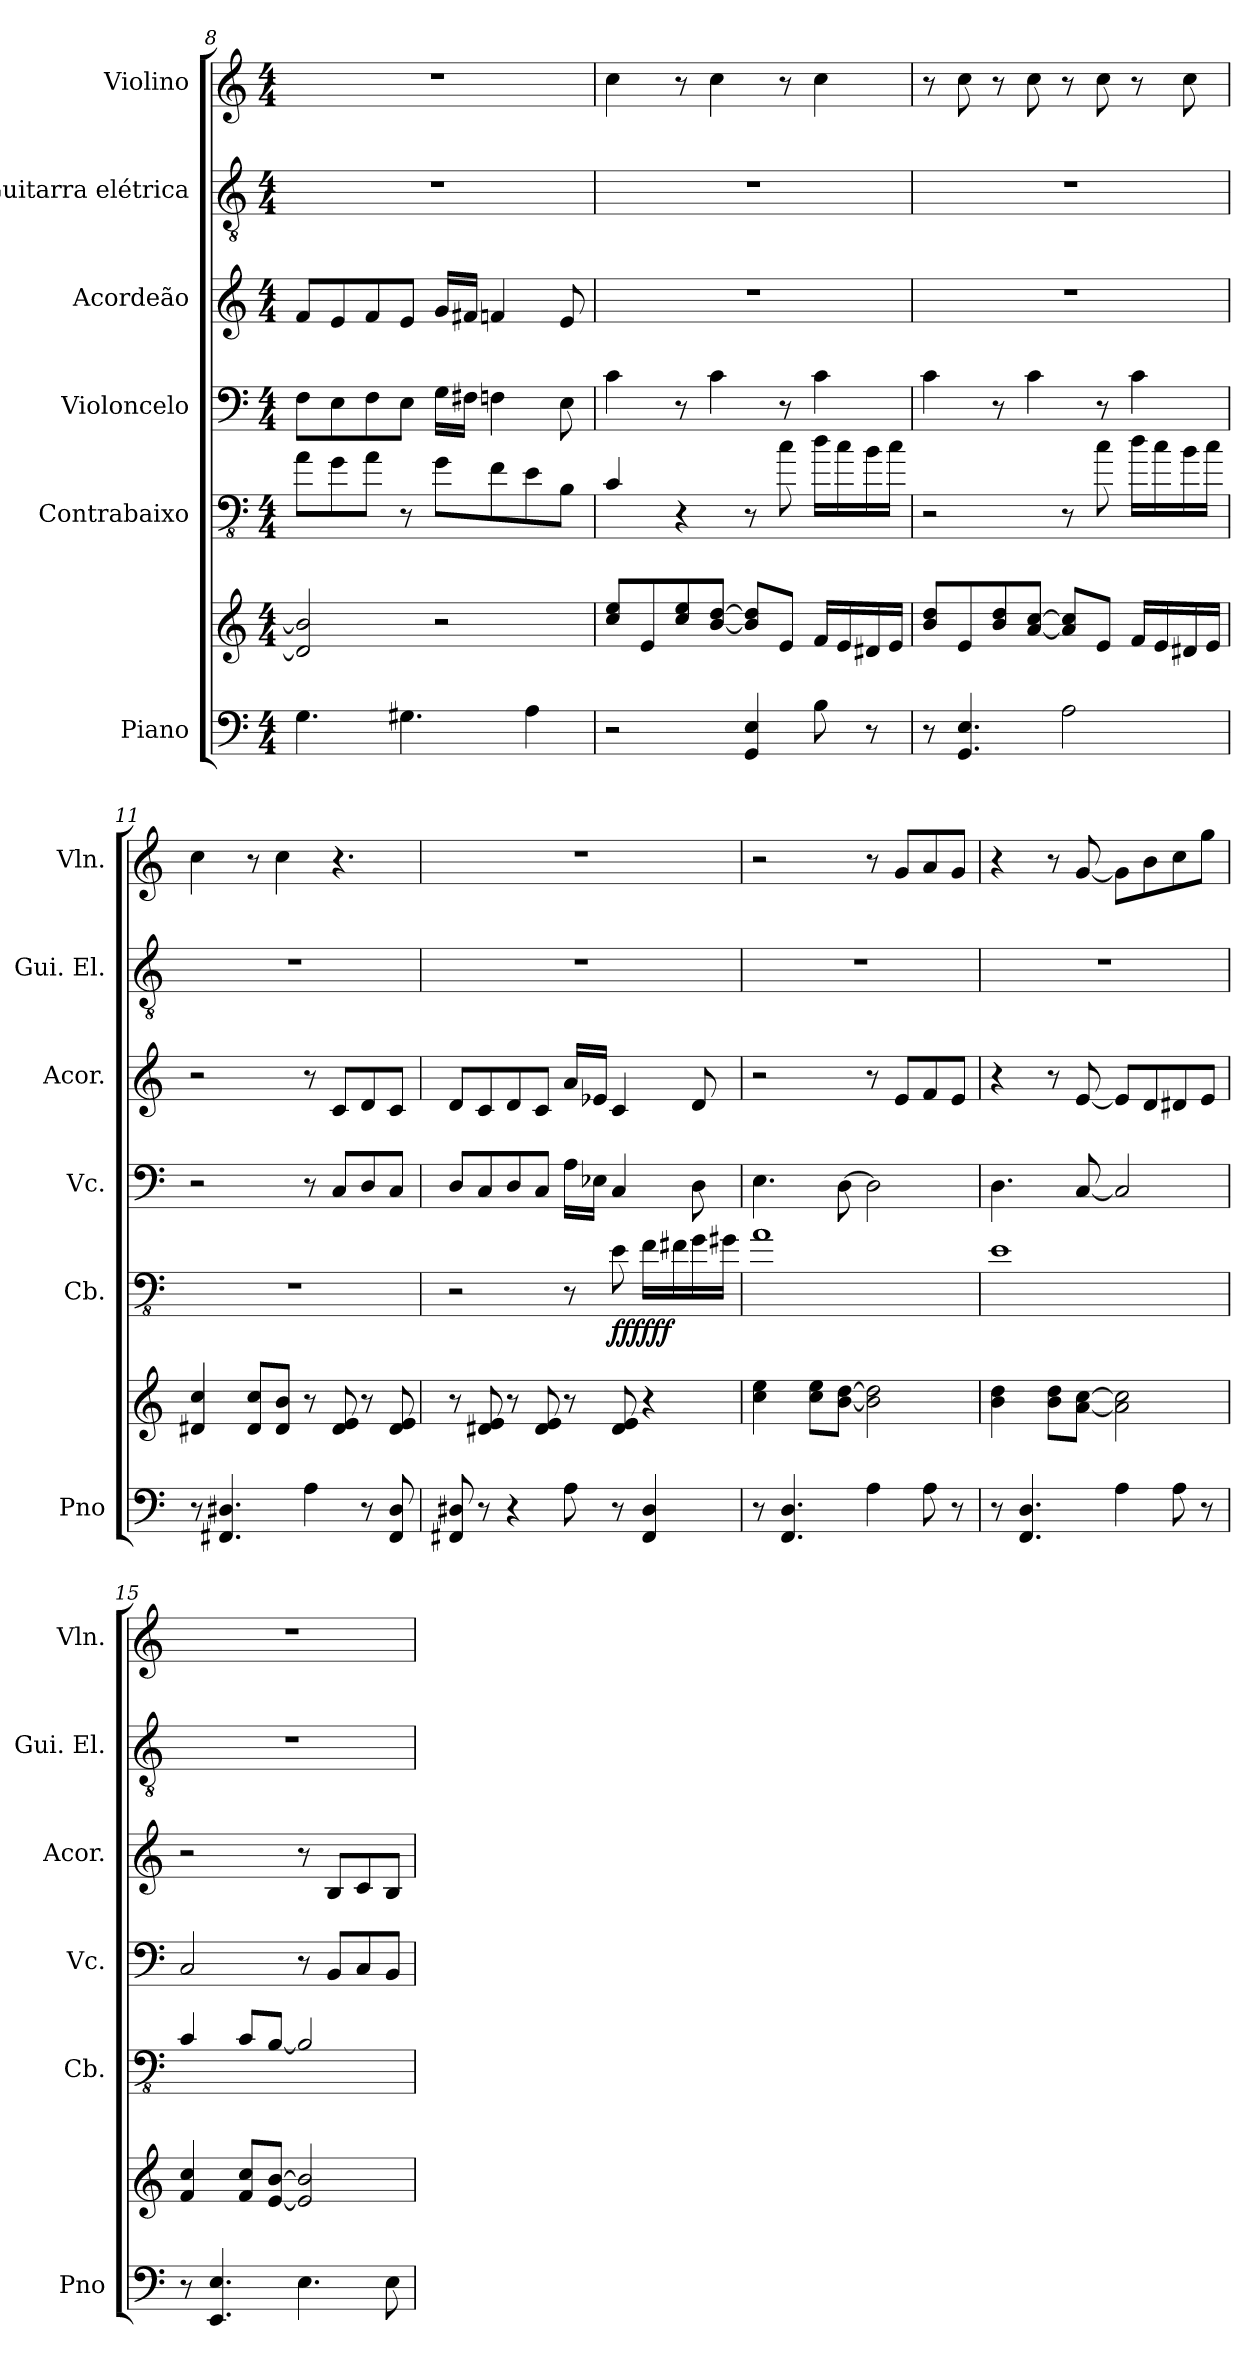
**kern	**kern	**kern	**dynam	**kern	**kern	**kern	**kern
*part6	*part6	*part5	*part5	*part4	*part3	*part2	*part1
*staff7	*staff6	*staff5	*staff5	*staff4	*staff3	*staff2	*staff1
*I"Piano	*	*I"Contrabaixo	*	*I"Violoncelo	*I"Acordeão	*I"Guitarra elétrica	*I"Violino
*I'Pno	*	*I'Cb.	*	*I'Vc.	*I'Acor.	*I'Gui. El.	*I'Vln.
*clefF4	*clefG2	*clefFv4	*	*clefF4	*clefG2	*clefGv2	*clefG2
*	*	*ITrd7c12	*	*	*	*	*
*k[]	*k[]	*k[]	*	*k[]	*k[]	*k[]	*k[]
*M4/4	*M4/4	*M4/4	*	*M4/4	*M4/4	*M4/4	*M4/4
=8	=8	=8	=8	=8	=8	=8	=8
4.G\	2d/] 2b/]	8AA\L	.	8F\L	8f/L	1r	1r
.	.	8GG\	.	8E\	8e/	.	.
.	.	8AA\J	.	8F\	8f/	.	.
4.G#X\	.	8r	.	8E\J	8e/J	.	.
.	2r	8GG\L	.	16G\LL	16g/LL	.	.
.	.	.	.	16F#X\JJ	16f#X/JJ	.	.
.	.	8FF\	.	4Fn\	4fn/	.	.
4A\	.	8EE\	.	.	.	.	.
.	.	8BBB\J	.	8E\	8e/	.	.
=9	=9	=9	=9	=9	=9	=9	=9
2r	8cc/ 8ee/L	4CC/	.	4c\	1r	1r	4cc\
.	8e/	.	.	.	.	.	.
.	8cc/ 8ee/	4r	.	8r	.	.	8r
.	[8b/ [8dd/J	.	.	4c\	.	.	4cc\
4GG/ 4E/	8b/] 8dd/]L	8r	.	.	.	.	.
.	8e/J	8C\	.	8r	.	.	8r
8B\	16f/LL	16D\LL	.	4c\	.	.	4cc\
.	16e/	16C\	.	.	.	.	.
8r	16d#X/	16BB\	.	.	.	.	.
.	16e/JJ	16C\JJ	.	.	.	.	.
=10	=10	=10	=10	=10	=10	=10	=10
8r	8b/ 8dd/L	2r	.	4c\	1r	1r	8r
4.GG/ 4.E/	8e/	.	.	.	.	.	8cc\
.	8b/ 8dd/	.	.	8r	.	.	8r
.	[8a/ [8cc/J	.	.	4c\	.	.	8cc\
2A\	8a/] 8cc/]L	8r	.	.	.	.	8r
.	8e/J	8C\	.	8r	.	.	8cc\
.	16f/LL	16D\LL	.	4c\	.	.	8r
.	16e/	16C\	.	.	.	.	.
.	16d#X/	16BB\	.	.	.	.	8cc\
.	16e/JJ	16C\JJ	.	.	.	.	.
!!LO:LB:g=z
=11	=11	=11	=11	=11	=11	=11	=11
8r	4d#X/ 4cc/	1r	.	2r	2r	1r	4cc\
4.FF#X/ 4.D#X/	.	.	.	.	.	.	.
.	8d#/ 8cc/L	.	.	.	.	.	8r
.	8d#/ 8b/J	.	.	.	.	.	4cc\
4A\	8r	.	.	8r	8r	.	.
.	8d#/ 8e/	.	.	8C/L	8c/L	.	4.r
8r	8r	.	.	8D/	8d/	.	.
8FF#/ 8D#/	8d#/ 8e/	.	.	8C/J	8c/J	.	.
=12	=12	=12	=12	=12	=12	=12	=12
8FF#X/ 8D#X/	8r	2r	.	8D/L	8d/L	1r	1r
8r	8d#X/ 8e/	.	.	8C/	8c/	.	.
4r	8r	.	.	8D/	8d/	.	.
.	8d#/ 8e/	.	.	8C/J	8c/J	.	.
8A\	8r	8r	.	16A\LL	16a/LL	.	.
.	.	.	.	16E-X\JJ	16e-X/JJ	.	.
!	!	!	!LO:DY:b	!	!	!	!
!	!	!	!LO:DY:n=1:b	!	!	!	!
8r	8d#/ 8e/	8EE\	fff fff	4C/	4c/	.	.
4FF#/ 4D#/	4r	16FF\LL	.	.	.	.	.
.	.	16FF#X\	.	.	.	.	.
.	.	16GG\	.	8D\	8d/	.	.
.	.	16GG#X\JJ	.	.	.	.	.
=13	=13	=13	=13	=13	=13	=13	=13
8r	4cc\ 4ee\	1AA	.	4.E\	2r	1r	2r
4.FF/ 4.D/	.	.	.	.	.	.	.
.	8cc\ 8ee\L	.	.	.	.	.	.
.	[8b\ [8dd\J	.	.	[8D\	.	.	.
4A\	2b\] 2dd\]	.	.	2D\]	8r	.	8r
.	.	.	.	.	8e/L	.	8g/L
8A\	.	.	.	.	8f/	.	8a/
8r	.	.	.	.	8e/J	.	8g/J
=14	=14	=14	=14	=14	=14	=14	=14
8r	4b\ 4dd\	1EE	.	4.D\	4r	1r	4r
4.FF/ 4.D/	.	.	.	.	.	.	.
.	8b\ 8dd\L	.	.	.	8r	.	8r
.	[8a\ [8cc\J	.	.	[8C/	[8e/	.	[8g/
4A\	2a\] 2cc\]	.	.	2C/]	8e/L]	.	8g\L]
.	.	.	.	.	8d/	.	8b\
8A\	.	.	.	.	8d#X/	.	8cc\
8r	.	.	.	.	8e/J	.	8gg\J
=15	=15	=15	=15	=15	=15	=15	=15
8r	4f/ 4cc/	4CC/	.	2C/	2r	1r	1r
4.EE/ 4.E/	.	.	.	.	.	.	.
.	8f/ 8cc/L	8CC/L	.	.	.	.	.
.	[8e/ [8b/J	[8BBB/J	.	.	.	.	.
4.E\	2e/] 2b/]	2BBB/]	.	8r	8r	.	.
.	.	.	.	8BB/L	8B/L	.	.
.	.	.	.	8C/	8c/	.	.
8E\	.	.	.	8BB/J	8B/J	.	.
=	=	=	=	=	=	=	=
*-	*-	*-	*-	*-	*-	*-	*-
